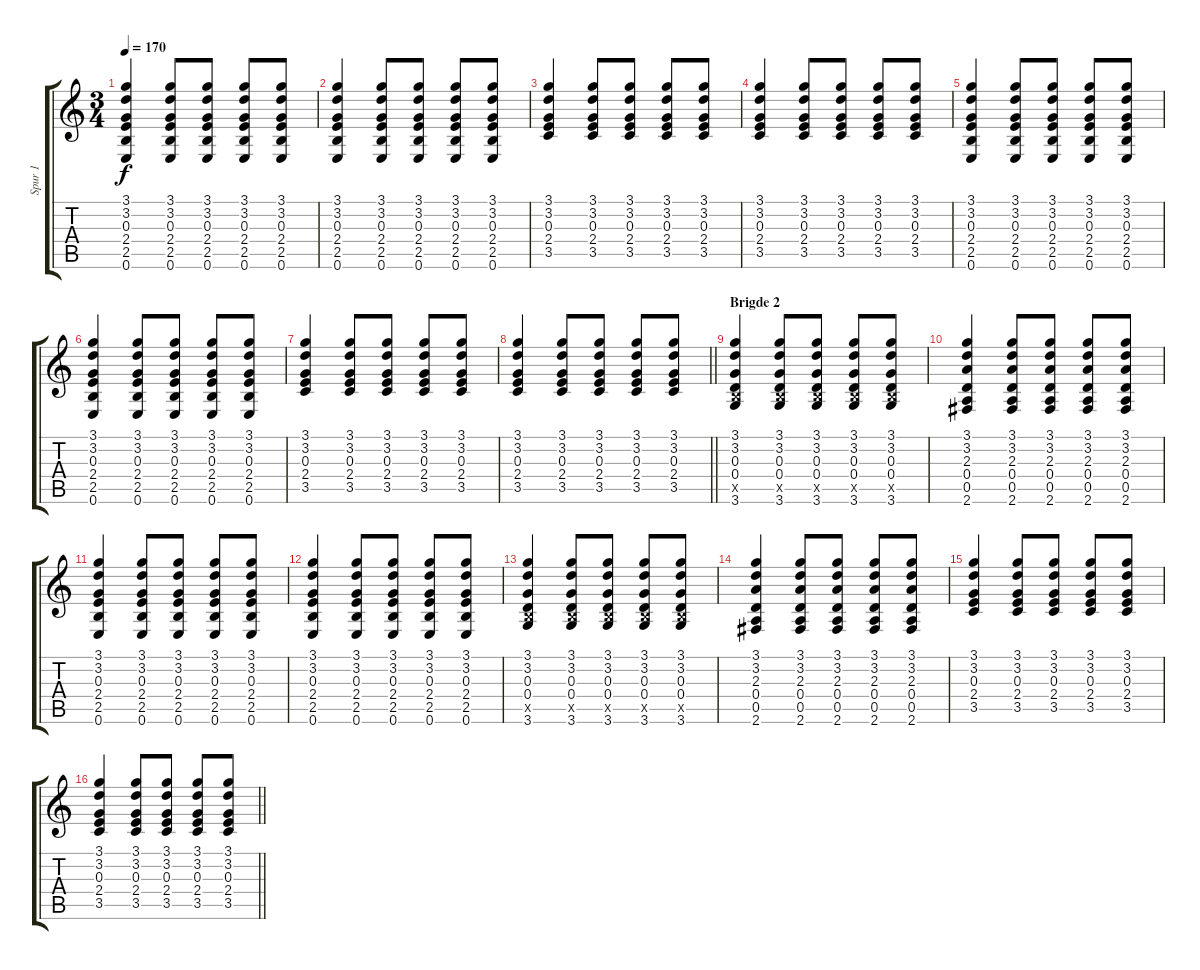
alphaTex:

\track ("Spur 1" "Spur 1") {instrument acousticguitarsteel}
\staff {score tabs}
\tuning (E4 B3 G3 D3 A2 E2) {hide}
\ts (3 4)
\tempo 170
\clef g2
\ks c
(3.1 3.2 0.3 2.4 2.5 0.6).4{dy f} (3.1 3.2 0.3 2.4 2.5 0.6).8 (3.1 3.2 0.3 2.4 2.5 0.6).8 (3.1 3.2 0.3 2.4 2.5 0.6).8 (3.1 3.2 0.3 2.4 2.5 0.6).8 |
(3.1 3.2 0.3 2.4 2.5 0.6).4 (3.1 3.2 0.3 2.4 2.5 0.6).8 (3.1 3.2 0.3 2.4 2.5 0.6).8 (3.1 3.2 0.3 2.4 2.5 0.6).8 (3.1 3.2 0.3 2.4 2.5 0.6).8 |
(3.1 3.2 0.3 2.4 3.5).4 (3.1 3.2 0.3 2.4 3.5).8 (3.1 3.2 0.3 2.4 3.5).8 (3.1 3.2 0.3 2.4 3.5).8 (3.1 3.2 0.3 2.4 3.5).8 |
(3.1 3.2 0.3 2.4 3.5).4 (3.1 3.2 0.3 2.4 3.5).8 (3.1 3.2 0.3 2.4 3.5).8 (3.1 3.2 0.3 2.4 3.5).8 (3.1 3.2 0.3 2.4 3.5).8 |
(3.1 3.2 0.3 2.4 2.5 0.6).4 (3.1 3.2 0.3 2.4 2.5 0.6).8 (3.1 3.2 0.3 2.4 2.5 0.6).8 (3.1 3.2 0.3 2.4 2.5 0.6).8 (3.1 3.2 0.3 2.4 2.5 0.6).8 |
(3.1 3.2 0.3 2.4 2.5 0.6).4 (3.1 3.2 0.3 2.4 2.5 0.6).8 (3.1 3.2 0.3 2.4 2.5 0.6).8 (3.1 3.2 0.3 2.4 2.5 0.6).8 (3.1 3.2 0.3 2.4 2.5 0.6).8 |
(3.1 3.2 0.3 2.4 3.5).4 (3.1 3.2 0.3 2.4 3.5).8 (3.1 3.2 0.3 2.4 3.5).8 (3.1 3.2 0.3 2.4 3.5).8 (3.1 3.2 0.3 2.4 3.5).8 |
\barLineRight lightlight
(3.1 3.2 0.3 2.4 3.5).4 (3.1 3.2 0.3 2.4 3.5).8 (3.1 3.2 0.3 2.4 3.5).8 (3.1 3.2 0.3 2.4 3.5).8 (3.1 3.2 0.3 2.4 3.5).8 |
\section ("" "Brigde 2")
(3.1 3.2 0.3 0.4 2.5{x} 3.6).4 (3.1 3.2 0.3 0.4 2.5{x} 3.6).8 (3.1 3.2 0.3 0.4 2.5{x} 3.6).8 (3.1 3.2 0.3 0.4 2.5{x} 3.6).8 (3.1 3.2 0.3 0.4 2.5{x} 3.6).8 |
(3.1 3.2 2.3 0.4 0.5 2.6).4 (3.1 3.2 2.3 0.4 0.5 2.6).8 (3.1 3.2 2.3 0.4 0.5 2.6).8 (3.1 3.2 2.3 0.4 0.5 2.6).8 (3.1 3.2 2.3 0.4 0.5 2.6).8 |
(3.1 3.2 0.3 2.4 2.5 0.6).4 (3.1 3.2 0.3 2.4 2.5 0.6).8 (3.1 3.2 0.3 2.4 2.5 0.6).8 (3.1 3.2 0.3 2.4 2.5 0.6).8 (3.1 3.2 0.3 2.4 2.5 0.6).8 |
(3.1 3.2 0.3 2.4 2.5 0.6).4 (3.1 3.2 0.3 2.4 2.5 0.6).8 (3.1 3.2 0.3 2.4 2.5 0.6).8 (3.1 3.2 0.3 2.4 2.5 0.6).8 (3.1 3.2 0.3 2.4 2.5 0.6).8 |
(3.1 3.2 0.3 0.4 2.5{x} 3.6).4 (3.1 3.2 0.3 0.4 2.5{x} 3.6).8 (3.1 3.2 0.3 0.4 2.5{x} 3.6).8 (3.1 3.2 0.3 0.4 2.5{x} 3.6).8 (3.1 3.2 0.3 0.4 2.5{x} 3.6).8 |
(3.1 3.2 2.3 0.4 0.5 2.6).4 (3.1 3.2 2.3 0.4 0.5 2.6).8 (3.1 3.2 2.3 0.4 0.5 2.6).8 (3.1 3.2 2.3 0.4 0.5 2.6).8 (3.1 3.2 2.3 0.4 0.5 2.6).8 |
(3.1 3.2 0.3 2.4 3.5).4 (3.1 3.2 0.3 2.4 3.5).8 (3.1 3.2 0.3 2.4 3.5).8 (3.1 3.2 0.3 2.4 3.5).8 (3.1 3.2 0.3 2.4 3.5).8 |
\barLineRight lightlight
(3.1 3.2 0.3 2.4 3.5).4 (3.1 3.2 0.3 2.4 3.5).8 (3.1 3.2 0.3 2.4 3.5).8 (3.1 3.2 0.3 2.4 3.5).8 (3.1 3.2 0.3 2.4 3.5).8
